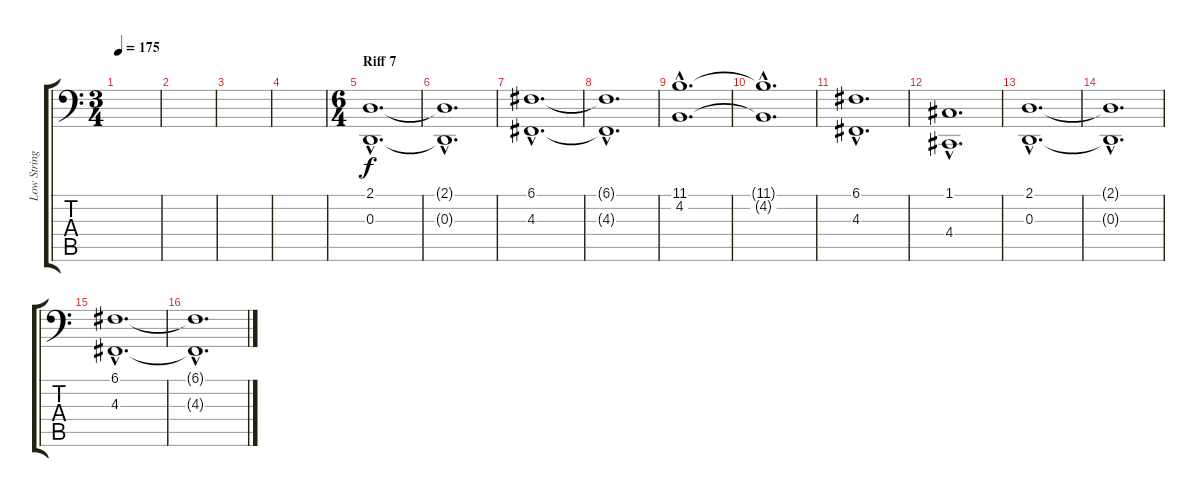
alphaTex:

\track ("Low Strings" "Low String") {instrument stringensemble1}
\staff {score tabs}
\tuning (C3 G2 D2 A1 E1 B0) {hide}
\ts (3 4)
\tempo 175
\clef f4
\ks c
|
|
|
|
\ts (6 4)
\section ("" "Riff 7")
(2.1{hac} 0.3{hac}).1{d} |
(2.1{hac t} 0.3{hac t}).1{d} |
(6.1{hac} 4.3{hac}).1{d} |
(6.1{hac t} 4.3{hac t}).1{d} |
(11.1{hac} 4.2{hac}).1{d} |
(11.1{hac t} 4.2{hac t}).1{d} |
(6.1{hac} 4.3{hac}).1{d} |
(1.1{hac} 4.4{hac}).1{d} |
(2.1{hac} 0.3{hac}).1{d} |
(2.1{hac t} 0.3{hac t}).1{d} |
(6.1{hac} 4.3{hac}).1{d} |
(6.1{hac t} 4.3{hac t}).1{d}
